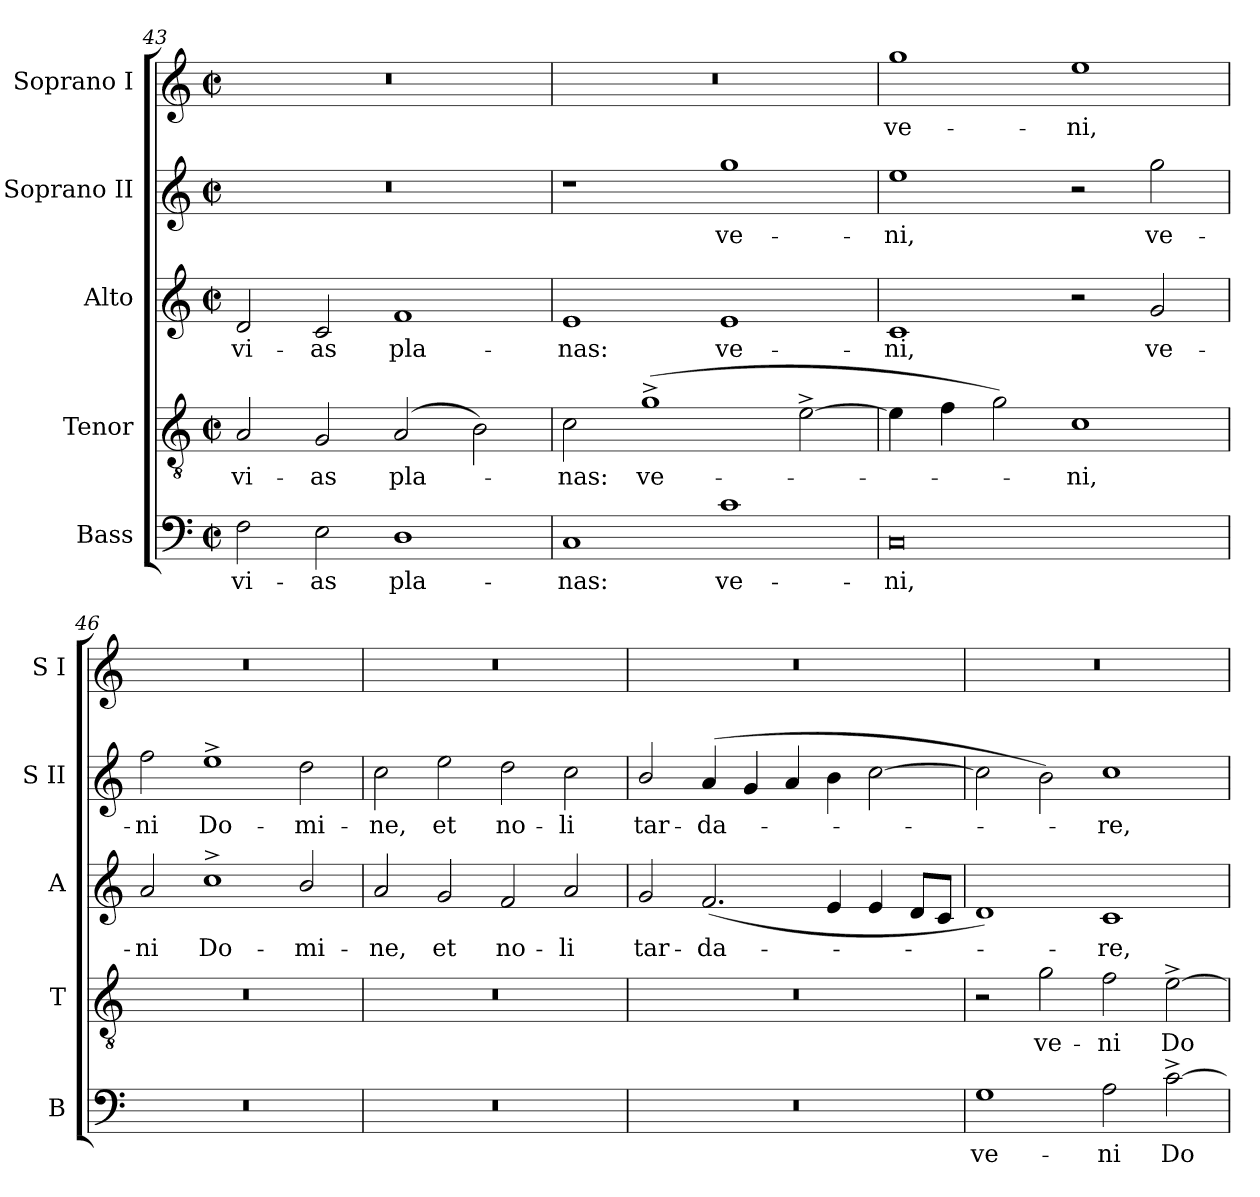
**kern	**text	**kern	**text	**kern	**text	**kern	**text	**kern	**text
*part5	*part5	*part4	*part4	*part3	*part3	*part2	*part2	*part1	*part1
*staff5	*staff5	*staff4	*staff4	*staff3	*staff3	*staff2	*staff2	*staff1	*staff1
*I"Bass	*	*I"Tenor	*	*I"Alto	*	*I"Soprano II	*	*I"Soprano I	*
*I'B	*	*I'T	*	*I'A	*	*I'S II	*	*I'S I	*
*clefF4	*	*clefGv2	*	*clefG2	*	*clefG2	*	*clefG2	*
*k[]	*	*k[]	*	*k[]	*	*k[]	*	*k[]	*
*C:	*	*C:	*	*C:	*	*C:	*	*C:	*
*M4/2	*	*M4/2	*	*M4/2	*	*M4/2	*	*M4/2	*
*met(c|)	*	*met(c|)	*	*met(c|)	*	*met(c|)	*	*met(c|)	*
=43	=43	=43	=43	=43	=43	=43	=43	=43	=43
!	!LO:LY:b	!	!LO:LY:b	!	!LO:LY:b	!	!	!	!
2F	vi-	2A	vi-	2d	vi-	0r	.	0r	.
!	!LO:LY:b	!	!LO:LY:b	!	!LO:LY:b	!	!	!	!
2E	-as	2G	-as	2c	-as	.	.	.	.
!	!LO:LY:b	!	!LO:LY:b	!	!LO:LY:b	!	!	!	!
1D	pla-	(<2A	pla-	1f	pla-	.	.	.	.
.	.	2B)	.	.	.	.	.	.	.
=44	=44	=44	=44	=44	=44	=44	=44	=44	=44
!	!LO:LY:b	!	!LO:LY:b	!	!LO:LY:b	!	!	!	!
1C	-nas:	2c	nas:	1e	-nas:	1r	.	0r	.
!	!	!	!LO:LY:b	!	!	!	!	!	!
.	.	(>1g^	ve-	.	.	.	.	.	.
!	!LO:LY:b	!	!	!	!LO:LY:b	!	!LO:LY:b	!	!
1c	ve-	.	.	1e	ve-	1gg	ve-	.	.
.	.	[2e^	.	.	.	.	.	.	.
=45	=45	=45	=45	=45	=45	=45	=45	=45	=45
!	!LO:LY:b	!	!	!	!LO:LY:b	!	!LO:LY:b	!	!LO:LY:b
0C	-ni,	4e]	.	1c	-ni,	1ee	-ni,	1gg	ve-
.	.	4f	.	.	.	.	.	.	.
.	.	2g)	.	.	.	.	.	.	.
!	!	!	!LO:LY:b	!	!	!	!	!	!LO:LY:b
.	.	1c	ni,	2r	.	2r	.	1ee	-ni,
!	!	!	!	!	!LO:LY:b	!	!LO:LY:b	!	!
.	.	.	.	2g	ve-	2gg	ve-	.	.
=46	=46	=46	=46	=46	=46	=46	=46	=46	=46
!	!	!	!	!	!LO:LY:b	!	!LO:LY:b	!	!
0r	.	0r	.	2a	-ni	2ff	-ni	0r	.
!	!	!	!	!	!LO:LY:b	!	!LO:LY:b	!	!
.	.	.	.	1cc^	Do-	1ee^	Do-	.	.
!	!	!	!	!	!LO:LY:b	!	!LO:LY:b	!	!
.	.	.	.	2b/	-mi-	2dd	-mi-	.	.
=47	=47	=47	=47	=47	=47	=47	=47	=47	=47
!	!	!	!	!	!LO:LY:b	!	!LO:LY:b	!	!
0r	.	0r	.	2a	-ne,	2cc	-ne,	0r	.
!	!	!	!	!	!LO:LY:b	!	!LO:LY:b	!	!
.	.	.	.	2g	et	2ee	et	.	.
!	!	!	!	!	!LO:LY:b	!	!LO:LY:b	!	!
.	.	.	.	2f	no-	2dd	no-	.	.
!	!	!	!	!	!LO:LY:b	!	!LO:LY:b	!	!
.	.	.	.	2a	-li	2cc	-li	.	.
=48	=48	=48	=48	=48	=48	=48	=48	=48	=48
!	!	!	!	!	!LO:LY:b	!	!LO:LY:b	!	!
0r	.	0r	.	2g	tar-	2b/	tar-	0r	.
!	!	!	!	!	!LO:LY:b	!	!LO:LY:b	!	!
.	.	.	.	(<2.f	-da-	(>4a	-da-	.	.
.	.	.	.	.	.	4g	.	.	.
.	.	.	.	.	.	4a	.	.	.
.	.	.	.	4e	.	4b	.	.	.
.	.	.	.	4e	.	[2cc	.	.	.
.	.	.	.	8dL	.	.	.	.	.
.	.	.	.	8cJ	.	.	.	.	.
=49	=49	=49	=49	=49	=49	=49	=49	=49	=49
!	!LO:LY:b	!	!	!	!	!	!	!	!
1G	ve-	2r	.	1d)	.	2cc]	.	0r	.
!	!	!	!LO:LY:b	!	!	!	!	!	!
.	.	2g	ve-	.	.	2b)	.	.	.
!	!LO:LY:b	!	!LO:LY:b	!	!LO:LY:b	!	!LO:LY:b	!	!
2A	-ni	2f	-ni	1c	re,	1cc	re,	.	.
!	!LO:LY:b	!	!LO:LY:b	!	!	!	!	!	!
[2c^	Do-	[2e^	Do-	.	.	.	.	.	.
=	=	=	=	=	=	=	=	=	=
*-	*-	*-	*-	*-	*-	*-	*-	*-	*-
